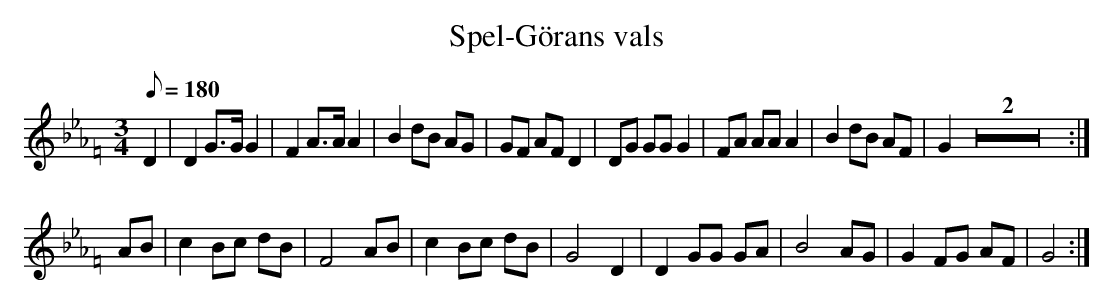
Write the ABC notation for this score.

X:1
T:Spel-Görans vals
M:3/4
L:1/8
K:Eb=F#
Q:180
D2| D2 G3/2G/2 G2 | F2 A3/2A/2 A2 | B2 dB AG | GF AF D2 | DG GG G2 | FA AA A2 | B2 dB AF | G2 Z2 :|
AB | c2 Bc dB | F4 AB | c2 Bc dB | G4 D2 | D2 GG GA | B4 AG | G2 FG AF | G4 :|
